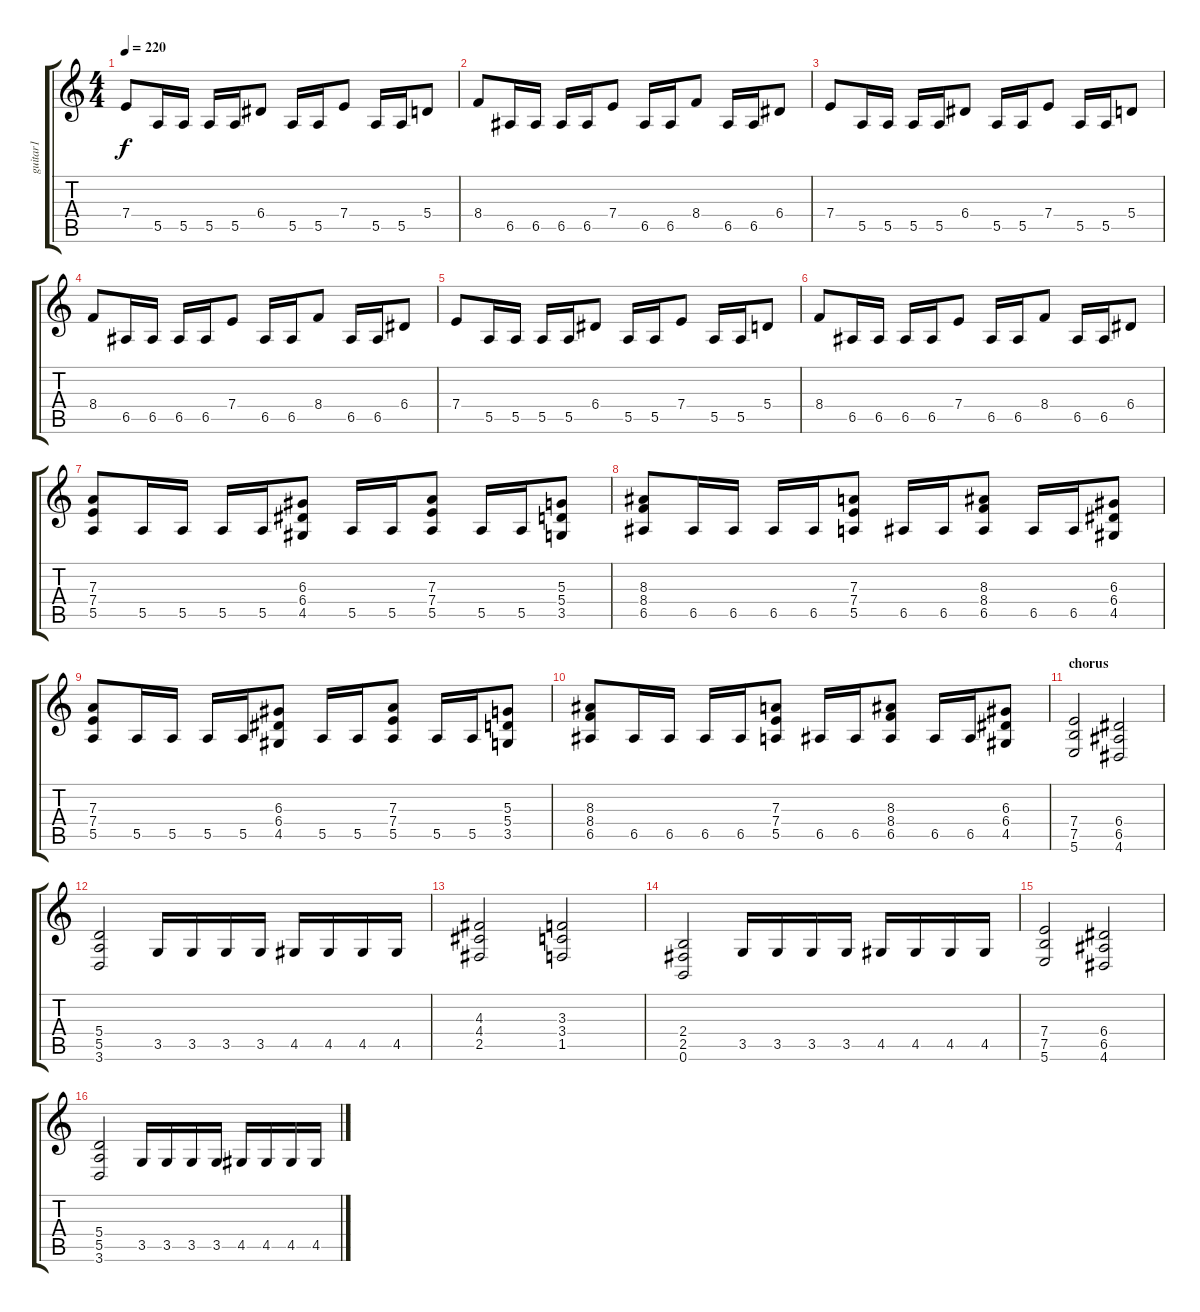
\track ("guitar1" "guitar1") {instrument distortionguitar}
\staff {score tabs}
\tuning (B3 Gb3 D3 A2 E2 B1) {hide}
\ts (4 4)
\tempo 220
\clef g2
\ks c
7.4.8{dy f} 5.5.16 5.5.16 5.5.16 5.5.16 6.4.8 5.5.16 5.5.16 7.4.8 5.5.16 5.5.16 5.4.8 |
8.4.8 6.5.16 6.5.16 6.5.16 6.5.16 7.4.8 6.5.16 6.5.16 8.4.8 6.5.16 6.5.16 6.4.8 |
7.4.8 5.5.16 5.5.16 5.5.16 5.5.16 6.4.8 5.5.16 5.5.16 7.4.8 5.5.16 5.5.16 5.4.8 |
8.4.8 6.5.16 6.5.16 6.5.16 6.5.16 7.4.8 6.5.16 6.5.16 8.4.8 6.5.16 6.5.16 6.4.8 |
7.4.8 5.5.16 5.5.16 5.5.16 5.5.16 6.4.8 5.5.16 5.5.16 7.4.8 5.5.16 5.5.16 5.4.8 |
8.4.8 6.5.16 6.5.16 6.5.16 6.5.16 7.4.8 6.5.16 6.5.16 8.4.8 6.5.16 6.5.16 6.4.8 |
(7.3 7.4 5.5).8 5.5.16 5.5.16 5.5.16 5.5.16 (6.3 6.4 4.5).8 5.5.16 5.5.16 (7.3 7.4 5.5).8 5.5.16 5.5.16 (5.3 5.4 3.5).8 |
(8.3 8.4 6.5).8 6.5.16 6.5.16 6.5.16 6.5.16 (7.3 7.4 5.5).8 6.5.16 6.5.16 (8.3 8.4 6.5).8 6.5.16 6.5.16 (6.3 6.4 4.5).8 |
(7.3 7.4 5.5).8 5.5.16 5.5.16 5.5.16 5.5.16 (6.3 6.4 4.5).8 5.5.16 5.5.16 (7.3 7.4 5.5).8 5.5.16 5.5.16 (5.3 5.4 3.5).8 |
(8.3 8.4 6.5).8 6.5.16 6.5.16 6.5.16 6.5.16 (7.3 7.4 5.5).8 6.5.16 6.5.16 (8.3 8.4 6.5).8 6.5.16 6.5.16 (6.3 6.4 4.5).8 |
\section ("" "chorus")
(7.4 7.5 5.6).2 (6.4 6.5 4.6).2 |
(5.4 5.5 3.6).2 3.5.16 3.5.16 3.5.16 3.5.16 4.5.16 4.5.16 4.5.16 4.5.16 |
(4.3 4.4 2.5).2 (3.3 3.4 1.5).2 |
(2.4 2.5 0.6).2 3.5.16 3.5.16 3.5.16 3.5.16 4.5.16 4.5.16 4.5.16 4.5.16 |
(7.4 7.5 5.6).2 (6.4 6.5 4.6).2 |
(5.4 5.5 3.6).2 3.5.16 3.5.16 3.5.16 3.5.16 4.5.16 4.5.16 4.5.16 4.5.16
